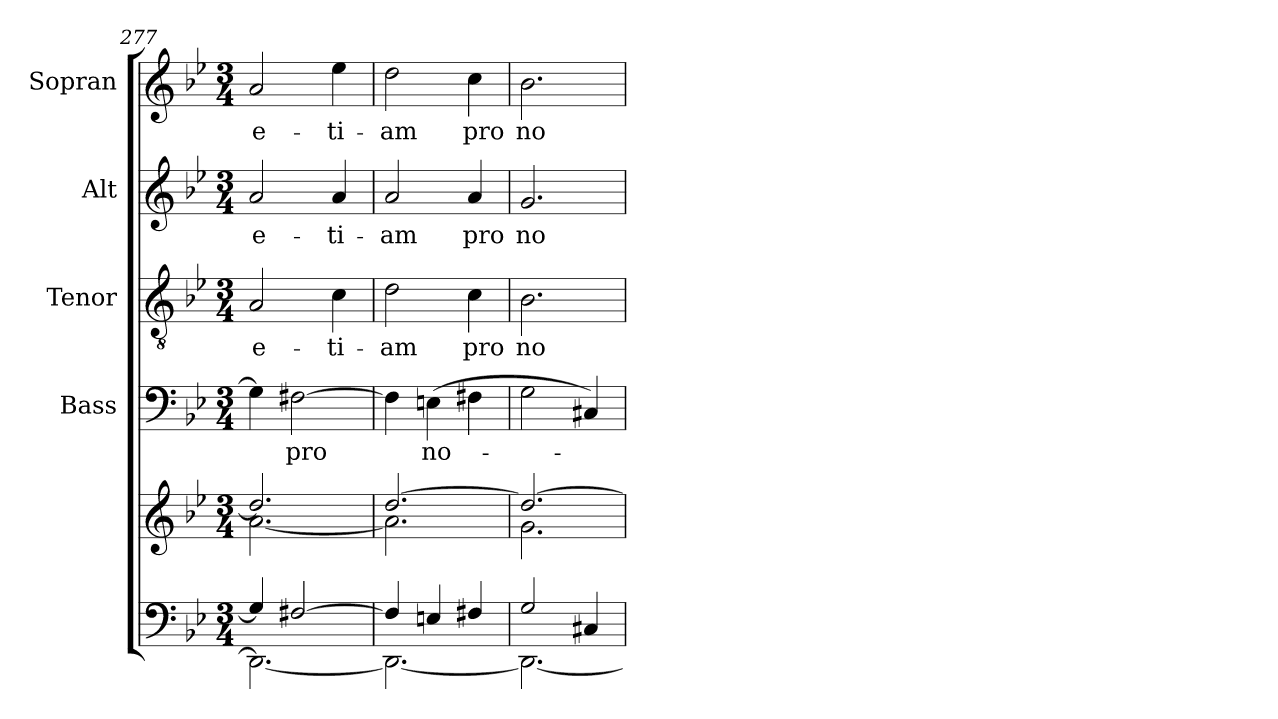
**kern	**kern	**kern	**text	**kern	**text	**kern	**text	**kern	**text
*part5	*part5	*part4	*part4	*part3	*part3	*part2	*part2	*part1	*part1
*staff6	*staff5	*staff4	*staff4	*staff3	*staff3	*staff2	*staff2	*staff1	*staff1
*	*	*I"Bass	*	*I"Tenor	*	*I"Alt	*	*I"Sopran	*
*	*	*I'B.	*	*I'T.	*	*I'A.	*	*I'S.	*
*clefF4	*clefG2	*clefF4	*	*clefGv2	*	*clefG2	*	*clefG2	*
*k[b-e-]	*k[b-e-]	*k[b-e-]	*	*k[b-e-]	*	*k[b-e-]	*	*k[b-e-]	*
*B-:	*B-:	*B-:	*	*B-:	*	*B-:	*	*B-:	*
*M3/4	*M3/4	*M3/4	*	*M3/4	*	*M3/4	*	*M3/4	*
=277	=277	=277	=277	=277	=277	=277	=277	=277	=277
*^	*^	*	*	*	*	*	*	*	*
!	!	!	!	!	!	!	!LO:LY:b	!	!LO:LY:b	!	!LO:LY:b
4G/]	2.DD\_	2.dd/]	[<2.a\	4G\]	.	2A/	e-	2a/	e-	2a/	e-
!	!	!	!	!	!LO:LY:b	!	!	!	!	!	!
[>2F#X/	.	.	.	[2F#X\	pro	.	.	.	.	.	.
!	!	!	!	!	!	!	!LO:LY:b	!	!LO:LY:b	!	!LO:LY:b
.	.	.	.	.	.	4c\	-ti-	4a/	-ti-	4ee-\	-ti-
=278	=278	=278	=278	=278	=278	=278	=278	=278	=278	=278	=278
!	!	!	!	!	!	!	!LO:LY:b	!	!LO:LY:b	!	!LO:LY:b
4F#/]	2.DD\_	[>2.dd/	2.a\]	4F#\]	.	2d\	-am	2a/	-am	2dd\	-am
!	!	!	!	!	!LO:LY:b	!	!	!	!	!	!
4En/	.	.	.	(>4En\	no-	.	.	.	.	.	.
!	!	!	!	!	!	!	!LO:LY:b	!	!LO:LY:b	!	!LO:LY:b
4F#X/	.	.	.	4F#X\	.	4c\	pro	4a/	pro	4cc\	pro
=279	=279	=279	=279	=279	=279	=279	=279	=279	=279	=279	=279
!	!	!	!	!	!	!	!LO:LY:b	!	!LO:LY:b	!	!LO:LY:b
2G/	2.DD\_	2.dd/_	2.g\	2G\	.	2.B-\	no-	2.g/	no-	2.b-\	no-
4C#X/	.	.	.	4C#X/)	.	.	.	.	.	.	.
*v	*v	*	*	*	*	*	*	*	*	*	*
*	*v	*v	*	*	*	*	*	*	*	*
=	=	=	=	=	=	=	=	=	=
*-	*-	*-	*-	*-	*-	*-	*-	*-	*-
